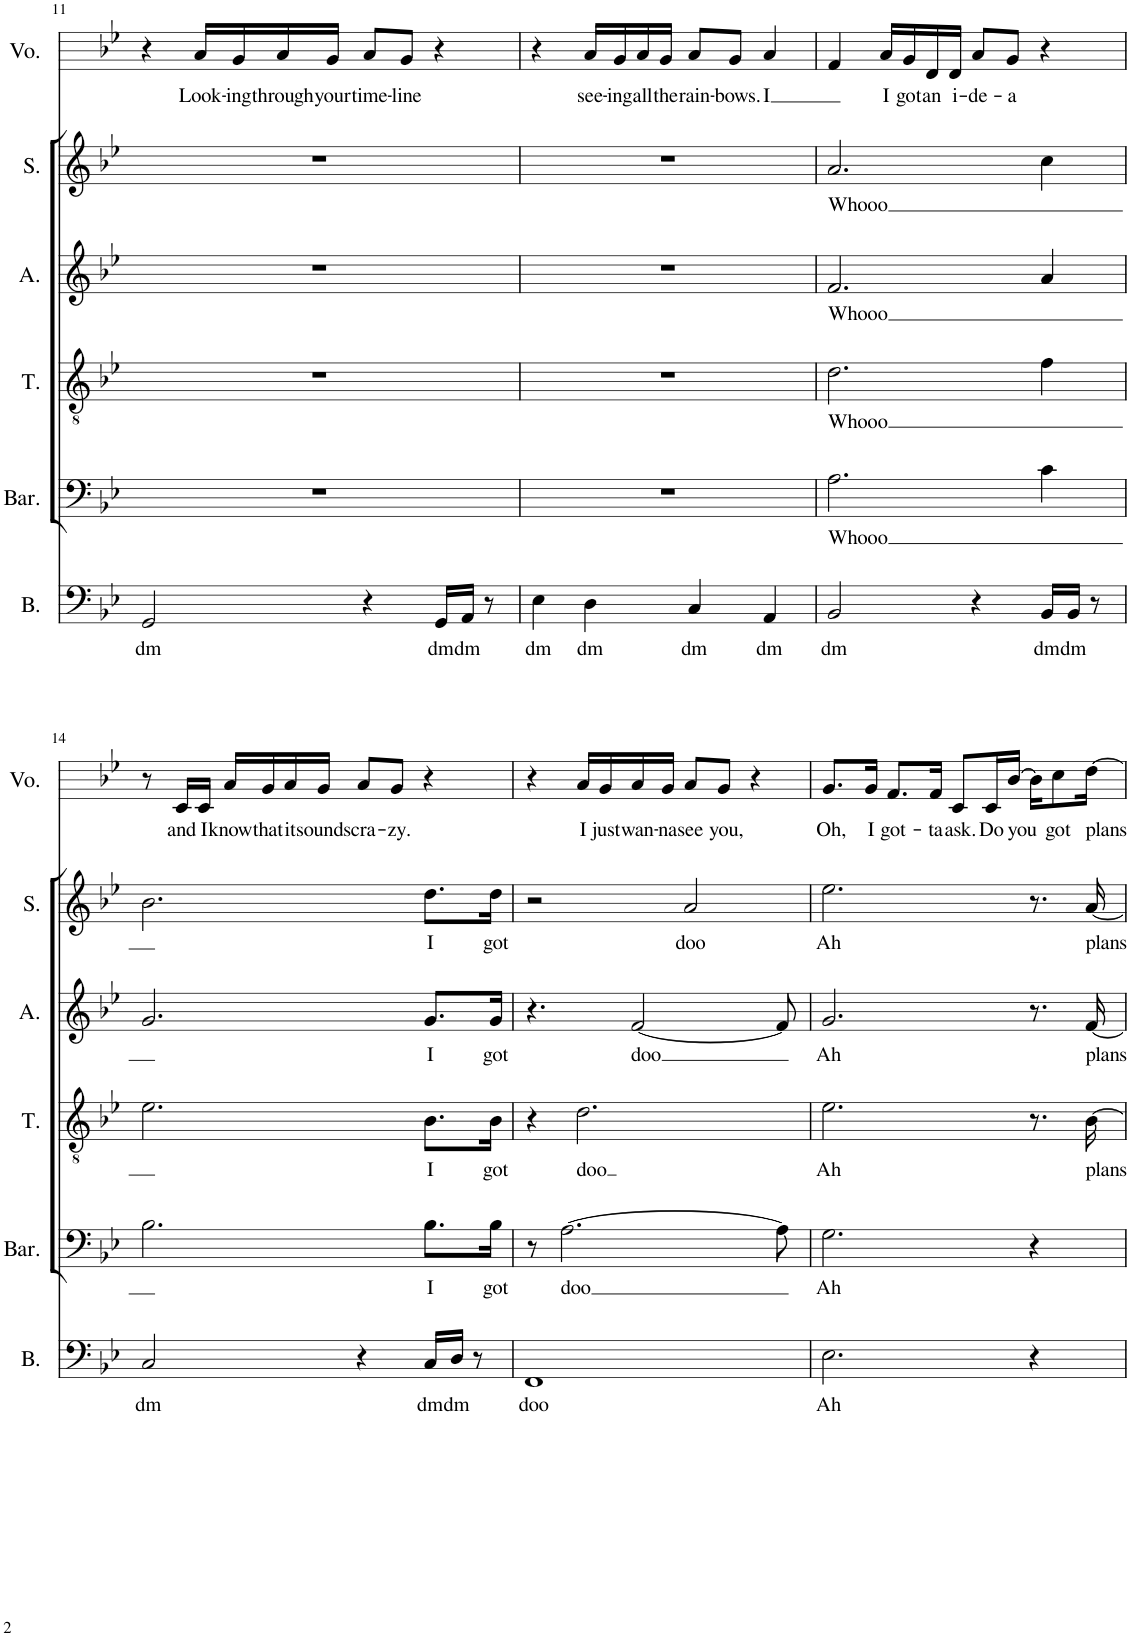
**kern	**text	**kern	**text	**kern	**text	**kern	**text	**kern	**text	**kern	**text
*part6	*part6	*part5	*part5	*part4	*part4	*part3	*part3	*part2	*part2	*part1	*part1
*staff6	*staff6	*staff5	*staff5	*staff4	*staff4	*staff3	*staff3	*staff2	*staff2	*staff1	*staff1
*I"Bass	*	*I"Baritone	*	*I"Tenor	*	*I"Alto	*	*I"Soprano	*	*I"Voice	*
*I'B.	*	*I'Bar.	*	*I'T.	*	*I'A.	*	*I'S.	*	*I'Vo.	*
!!LO:PB:g=z
*clefF4	*	*clefF4	*	*clefGv2	*	*clefG2	*	*clefG2	*	*clefGv2	*
*k[b-e-]	*	*k[b-e-]	*	*k[b-e-]	*	*k[b-e-]	*	*k[b-e-]	*	*k[b-e-]	*
*M4/4	*	*M4/4	*	*M4/4	*	*M4/4	*	*M4/4	*	*M4/4	*
=11	=11	=11	=11	=11	=11	=11	=11	=11	=11	=11	=11
!	!LO:LY:b	!	!	!	!	!	!	!	!	!	!
2GG/	dm	1r	.	1r	.	1r	.	1r	.	4r	.
!	!	!	!	!	!	!	!	!	!	!	!LO:LY:b
.	.	.	.	.	.	.	.	.	.	16A/LL	Look-
!	!	!	!	!	!	!	!	!	!	!	!LO:LY:b
.	.	.	.	.	.	.	.	.	.	16G/	-ing
!	!	!	!	!	!	!	!	!	!	!	!LO:LY:b
.	.	.	.	.	.	.	.	.	.	16A/	through
!	!	!	!	!	!	!	!	!	!	!	!LO:LY:b
.	.	.	.	.	.	.	.	.	.	16G/JJ	your
!	!	!	!	!	!	!	!	!	!	!	!LO:LY:b
4r	.	.	.	.	.	.	.	.	.	8A/L	time-
!	!	!	!	!	!	!	!	!	!	!	!LO:LY:b
.	.	.	.	.	.	.	.	.	.	8G/J	-line
!	!LO:LY:b	!	!	!	!	!	!	!	!	!	!
16GG/LL	dm	.	.	.	.	.	.	.	.	4r	.
!	!LO:LY:b	!	!	!	!	!	!	!	!	!	!
16AA/JJ	dm	.	.	.	.	.	.	.	.	.	.
8r	.	.	.	.	.	.	.	.	.	.	.
=12	=12	=12	=12	=12	=12	=12	=12	=12	=12	=12	=12
!	!LO:LY:b	!	!	!	!	!	!	!	!	!	!
4E-\	dm	1r	.	1r	.	1r	.	1r	.	4r	.
!	!LO:LY:b	!	!	!	!	!	!	!	!	!	!LO:LY:b
4D\	dm	.	.	.	.	.	.	.	.	16A/LL	see-
!	!	!	!	!	!	!	!	!	!	!	!LO:LY:b
.	.	.	.	.	.	.	.	.	.	16G/	-ing
!	!	!	!	!	!	!	!	!	!	!	!LO:LY:b
.	.	.	.	.	.	.	.	.	.	16A/	all
!	!	!	!	!	!	!	!	!	!	!	!LO:LY:b
.	.	.	.	.	.	.	.	.	.	16G/JJ	the
!	!LO:LY:b	!	!	!	!	!	!	!	!	!	!LO:LY:b
4C/	dm	.	.	.	.	.	.	.	.	8A/L	rain-
!	!	!	!	!	!	!	!	!	!	!	!LO:LY:b
.	.	.	.	.	.	.	.	.	.	8G/J	-bows.
!	!LO:LY:b	!	!	!	!	!	!	!	!	!	!LO:LY:b
4AA/	dm	.	.	.	.	.	.	.	.	4A/	I
=13	=13	=13	=13	=13	=13	=13	=13	=13	=13	=13	=13
!	!LO:LY:b	!	!LO:LY:b	!	!LO:LY:b	!	!LO:LY:b	!	!LO:LY:b	!	!
2BB-/	dm	2.A\	Whooo	2.d\	Whooo	2.f/	Whooo	2.a/	Whooo	4F/	.
!	!	!	!	!	!	!	!	!	!	!	!LO:LY:b
.	.	.	.	.	.	.	.	.	.	16A/LL	I
!	!	!	!	!	!	!	!	!	!	!	!LO:LY:b
.	.	.	.	.	.	.	.	.	.	16G/	got
!	!	!	!	!	!	!	!	!	!	!	!LO:LY:b
.	.	.	.	.	.	.	.	.	.	16D/	an
!	!	!	!	!	!	!	!	!	!	!	!LO:LY:b
.	.	.	.	.	.	.	.	.	.	16D/JJ	i-
!	!	!	!	!	!	!	!	!	!	!	!LO:LY:b
4r	.	.	.	.	.	.	.	.	.	8A/L	-de-
!	!	!	!	!	!	!	!	!	!	!	!LO:LY:b
.	.	.	.	.	.	.	.	.	.	8G/J	-a
!	!LO:LY:b	!	!	!	!	!	!	!	!	!	!
16BB-/LL	dm	4c\	.	4f\	.	4a/	.	4cc\	.	4r	.
!	!LO:LY:b	!	!	!	!	!	!	!	!	!	!
16BB-/JJ	dm	.	.	.	.	.	.	.	.	.	.
8r	.	.	.	.	.	.	.	.	.	.	.
!!LO:LB:g=z
=14	=14	=14	=14	=14	=14	=14	=14	=14	=14	=14	=14
!	!LO:LY:b	!	!	!	!	!	!	!	!	!	!
2C/	dm	2.B-\	.	2.e-\	.	2.g/	.	2.b-\	.	8r	.
!	!	!	!	!	!	!	!	!	!	!	!LO:LY:b
.	.	.	.	.	.	.	.	.	.	16C/LL	and
!	!	!	!	!	!	!	!	!	!	!	!LO:LY:b
.	.	.	.	.	.	.	.	.	.	16C/JJ	I
!	!	!	!	!	!	!	!	!	!	!	!LO:LY:b
.	.	.	.	.	.	.	.	.	.	16A/LL	know
!	!	!	!	!	!	!	!	!	!	!	!LO:LY:b
.	.	.	.	.	.	.	.	.	.	16G/	that
!	!	!	!	!	!	!	!	!	!	!	!LO:LY:b
.	.	.	.	.	.	.	.	.	.	16A/	it
!	!	!	!	!	!	!	!	!	!	!	!LO:LY:b
.	.	.	.	.	.	.	.	.	.	16G/JJ	sounds
!	!	!	!	!	!	!	!	!	!	!	!LO:LY:b
4r	.	.	.	.	.	.	.	.	.	8A/L	cra-
!	!	!	!	!	!	!	!	!	!	!	!LO:LY:b
.	.	.	.	.	.	.	.	.	.	8G/J	-zy.
!	!LO:LY:b	!	!LO:LY:b	!	!LO:LY:b	!	!LO:LY:b	!	!LO:LY:b	!	!
16C/LL	dm	8.B-\L	I	8.B-\L	I	8.g/L	I	8.dd\L	I	4r	.
!	!LO:LY:b	!	!	!	!	!	!	!	!	!	!
16D/JJ	dm	.	.	.	.	.	.	.	.	.	.
8r	.	.	.	.	.	.	.	.	.	.	.
!	!	!	!LO:LY:b	!	!LO:LY:b	!	!LO:LY:b	!	!LO:LY:b	!	!
.	.	16B-\Jk	got	16B-\Jk	got	16g/Jk	got	16dd\Jk	got	.	.
=15	=15	=15	=15	=15	=15	=15	=15	=15	=15	=15	=15
!	!LO:LY:b	!	!	!	!	!	!	!	!	!	!
1FF	doo	8r	.	4r	.	4.r	.	2r	.	4r	.
!	!	!	!LO:LY:b	!	!	!	!	!	!	!	!
.	.	[2.A\	doo	.	.	.	.	.	.	.	.
!	!	!	!	!	!LO:LY:b	!	!	!	!	!	!LO:LY:b
.	.	.	.	2.d\	doo	.	.	.	.	16A/LL	I
!	!	!	!	!	!	!	!	!	!	!	!LO:LY:b
.	.	.	.	.	.	.	.	.	.	16G/	just
!	!	!	!	!	!	!	!LO:LY:b	!	!	!	!LO:LY:b
.	.	.	.	.	.	[2f/	doo	.	.	16A/	wan-
!	!	!	!	!	!	!	!	!	!	!	!LO:LY:b
.	.	.	.	.	.	.	.	.	.	16G/JJ	-na
!	!	!	!	!	!	!	!	!	!LO:LY:b	!	!LO:LY:b
.	.	.	.	.	.	.	.	2a/	doo	8A/L	see
!	!	!	!	!	!	!	!	!	!	!	!LO:LY:b
.	.	.	.	.	.	.	.	.	.	8G/J	you,
.	.	.	.	.	.	.	.	.	.	4r	.
.	.	8A\]	.	.	.	8f/]	.	.	.	.	.
=16	=16	=16	=16	=16	=16	=16	=16	=16	=16	=16	=16
!	!LO:LY:b	!	!LO:LY:b	!	!LO:LY:b	!	!LO:LY:b	!	!LO:LY:b	!	!LO:LY:b
2.E-\	Ah	2.G\	Ah	2.e-\	Ah	2.g/	Ah	2.ee-\	Ah	8.G/L	Oh,
!	!	!	!	!	!	!	!	!	!	!	!LO:LY:b
.	.	.	.	.	.	.	.	.	.	16G/Jk	I
!	!	!	!	!	!	!	!	!	!	!	!LO:LY:b
.	.	.	.	.	.	.	.	.	.	8.F/L	got-
!	!	!	!	!	!	!	!	!	!	!	!LO:LY:b
.	.	.	.	.	.	.	.	.	.	16F/Jk	-ta
!	!	!	!	!	!	!	!	!	!	!	!LO:LY:b
.	.	.	.	.	.	.	.	.	.	8C/L	ask.
!	!	!	!	!	!	!	!	!	!	!	!LO:LY:b
.	.	.	.	.	.	.	.	.	.	16C/L	Do
!	!	!	!	!	!	!	!	!	!	!	!LO:LY:b
.	.	.	.	.	.	.	.	.	.	[16B-/JJ	you
4r	.	4r	.	8.r	.	8.r	.	8.r	.	16B-\KL]	.
!	!	!	!	!	!	!	!	!	!	!	!LO:LY:b
.	.	.	.	.	.	.	.	.	.	8c\	got
!	!	!	!	!	!LO:LY:b	!	!LO:LY:b	!	!LO:LY:b	!	!LO:LY:b
.	.	.	.	[16B-\	plans	[16f/	plans	[16a/	plans	[16d\Jk	plans
=	=	=	=	=	=	=	=	=	=	=	=
*-	*-	*-	*-	*-	*-	*-	*-	*-	*-	*-	*-
